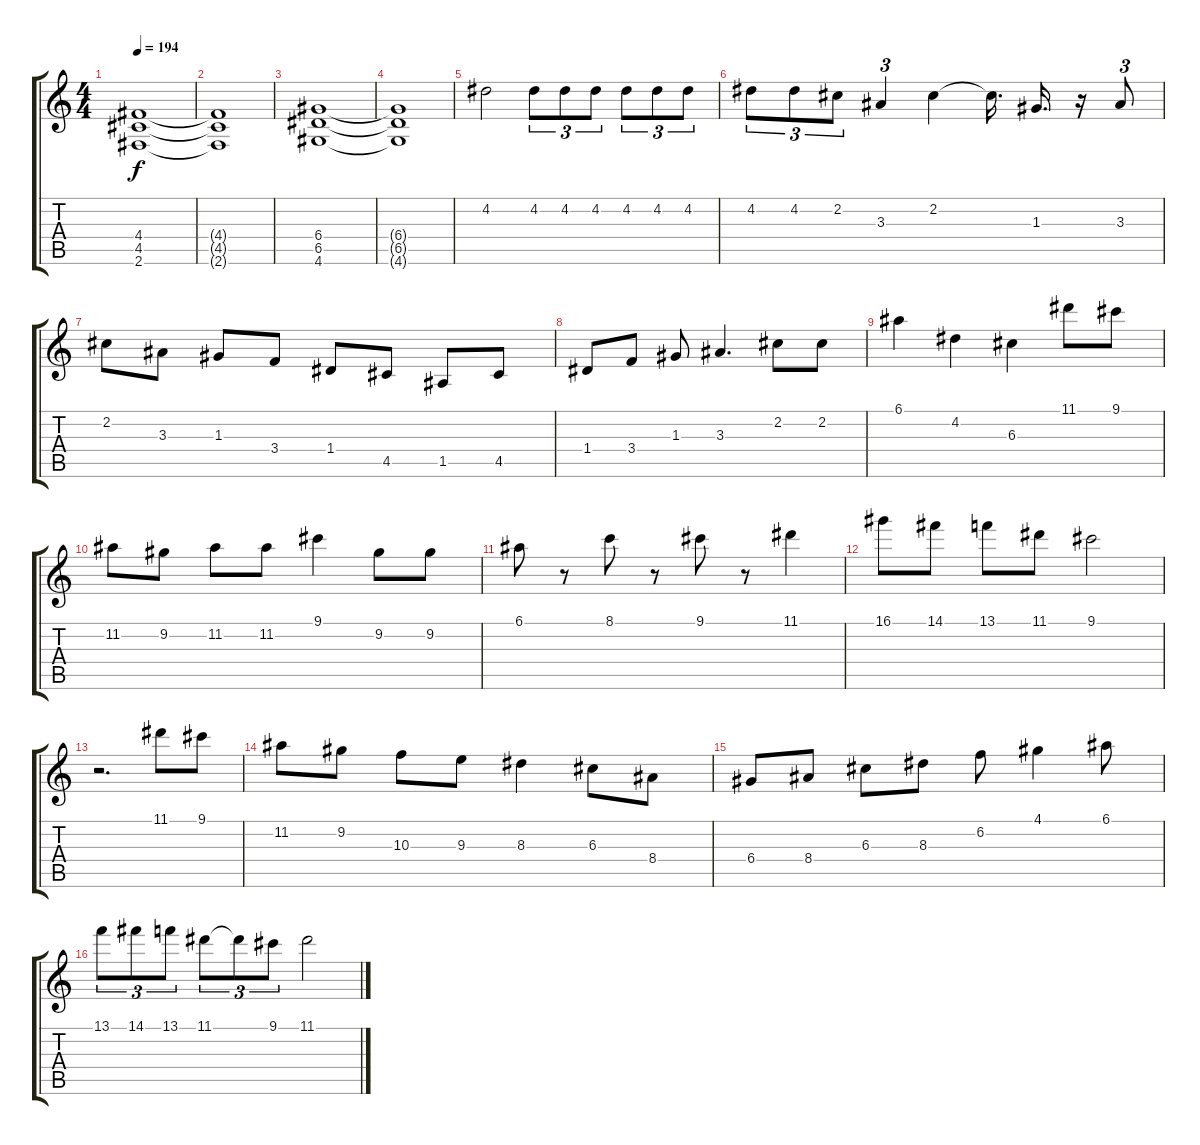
\track "" {instrument overdrivenguitar}
\staff {score tabs}
\tuning (E4 B3 G3 D3 A2 E2) {hide}
\ts (4 4)
\tempo 194
\clef g2
\ks c
(4.4 4.5 2.6).1{dy f} |
(4.4{t} 4.5{t} 2.6{t}).1 |
(6.4 6.5 4.6).1 |
(6.4{t} 6.5{t} 4.6{t}).1 |
4.2.2 4.2.8{tu (3 2)} 4.2.8{tu (3 2)} 4.2.8{tu (3 2)} 4.2.8{tu (3 2)} 4.2.8{tu (3 2)} 4.2.8{tu (3 2)} |
4.2.8{tu (3 2)} 4.2.8{tu (3 2)} 2.2.8{tu (3 2)} 3.3.4{tu (3 2)} 2.2.4 2.2{t}.16{d} 1.3.16{d} r.16 3.3.8{tu (3 2)} |
2.2.8 3.3.8 1.3.8 3.4.8 1.4.8 4.5.8 1.5.8 4.5.8 |
1.4.8 3.4.8 1.3.8 3.3.4{d} 2.2.8 2.2.8 |
6.1.4 4.2.4 6.3.4 11.1.8 9.1.8 |
11.2.8 9.2.8 11.2.8 11.2.8 9.1.4 9.2.8 9.2.8 |
6.1.8 r.8 8.1.8 r.8 9.1.8 r.8 11.1.4 |
16.1.8 14.1.8 13.1.8 11.1.8 9.1.2 |
r.2{d} 11.1.8 9.1.8 |
11.2.8 9.2.8 10.3.8 9.3.8 8.3.4 6.3.8 8.4.8 |
6.4.8 8.4.8 6.3.8 8.3.8 6.2.8 4.1.4 6.1.8 |
13.1.8{tu (3 2)} 14.1.8{tu (3 2)} 13.1.8{tu (3 2)} 11.1.8{tu (3 2)} 11.1{t}.8{tu (3 2)} 9.1.8{tu (3 2)} 11.1.2
